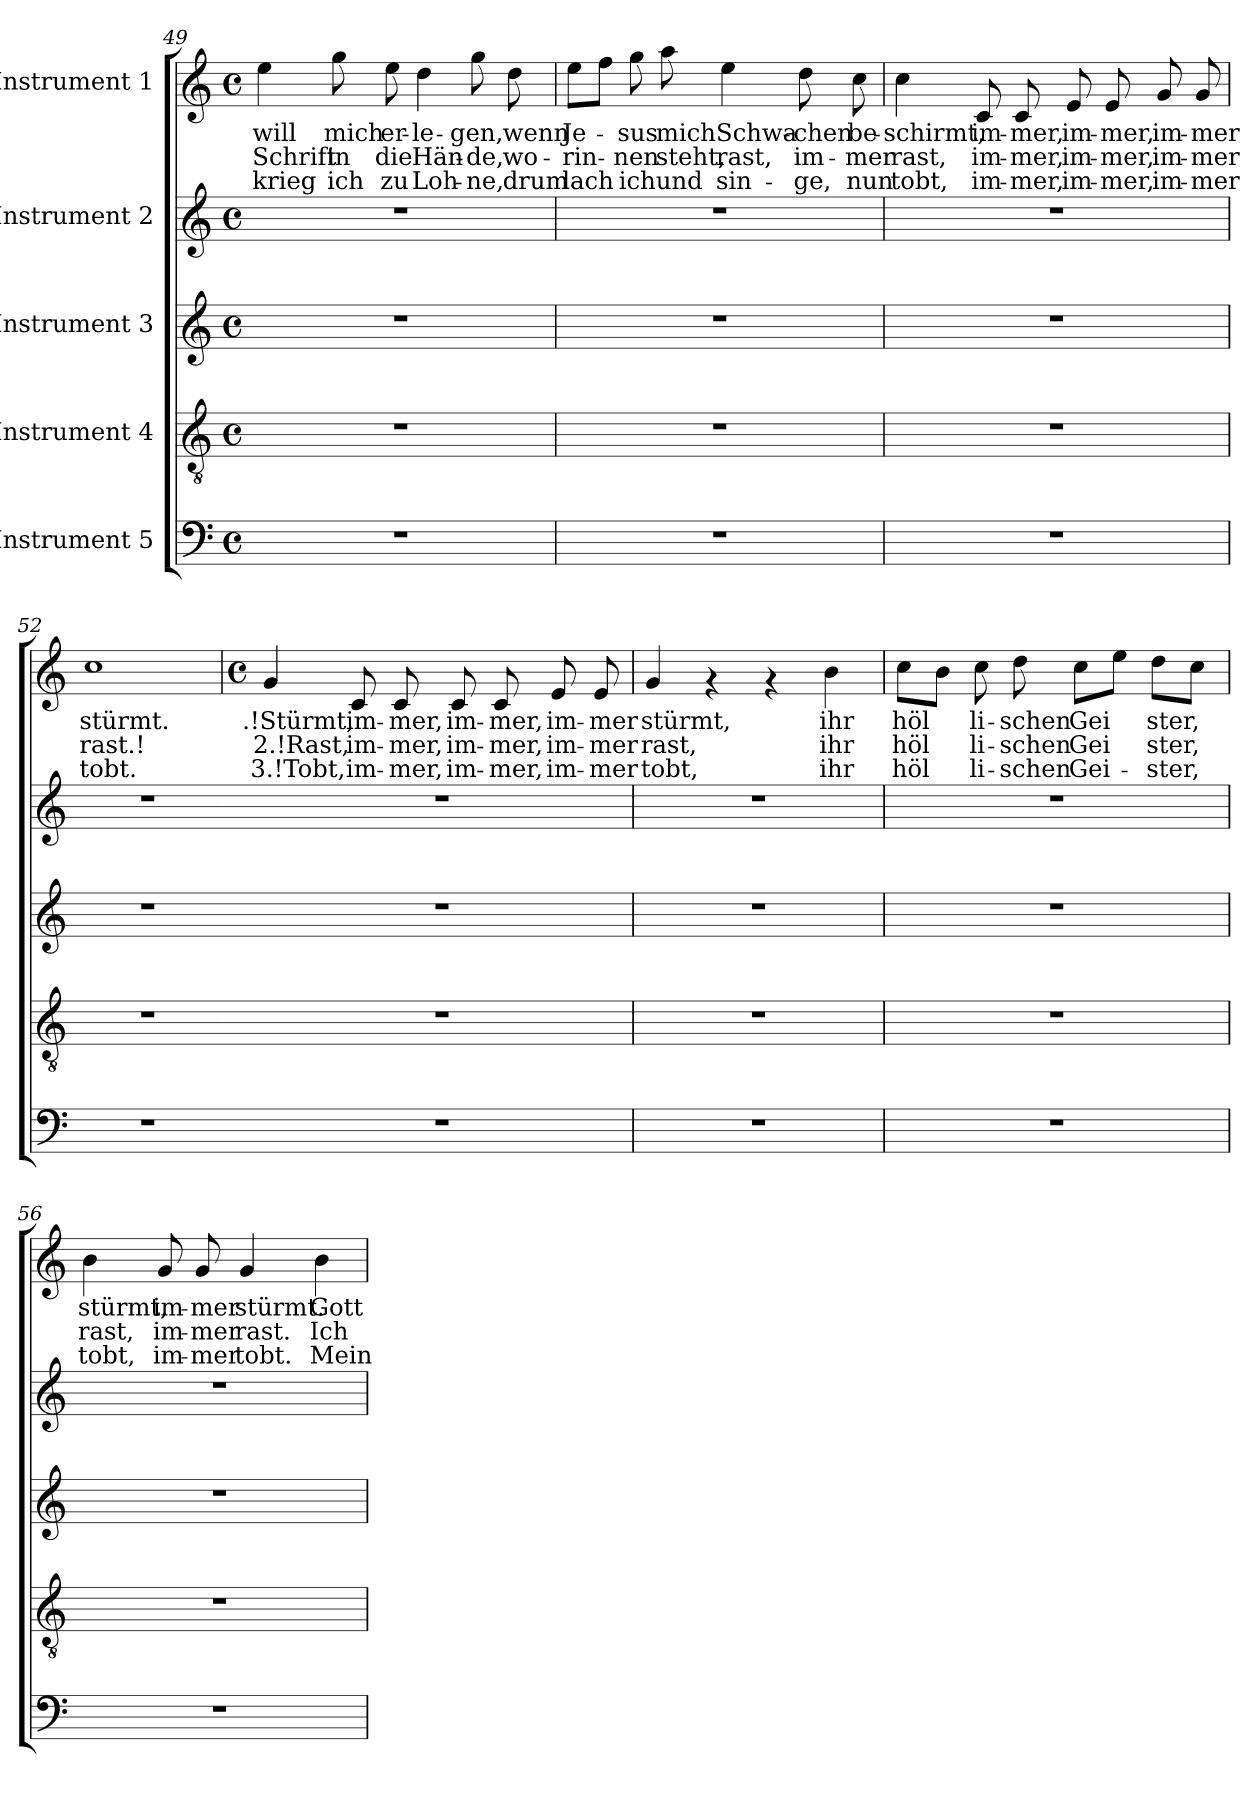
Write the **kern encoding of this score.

**kern	**kern	**kern	**kern	**kern	**text	**text	**text
*part5	*part4	*part3	*part2	*part1	*part1	*part1	*part1
*staff5	*staff4	*staff3	*staff2	*staff1	*staff1	*staff1	*staff1
*I"Instrument 5	*I"Instrument 4	*I"Instrument 3	*I"Instrument 2	*I"Instrument 1	*	*	*
!!LO:LB:g=z
*clefF4	*clefGv2	*clefG2	*clefG2	*clefG2	*	*	*
*k[]	*k[]	*k[]	*k[]	*k[]	*	*	*
*C:	*C:	*C:	*C:	*C:	*	*	*
*M4/4	*M4/4	*M4/4	*M4/4	*M4/4	*	*	*
*met(c)	*met(c)	*met(c)	*met(c)	*met(c)	*	*	*
=49	=49	=49	=49	=49	=49	=49	=49
!	!	!	!	!	!LO:LY:b:cj	!LO:LY:b:cj	!LO:LY:b:cj
1r	1r	1r	1r	4ee\	will	Schrift	krieg
!	!	!	!	!	!LO:LY:b:cj	!LO:LY:b:cj	!LO:LY:b:cj
.	.	.	.	8gg\	mich	in	ich
!	!	!	!	!	!LO:LY:b:cj	!LO:LY:b:cj	!LO:LY:b:cj
.	.	.	.	8ee\	er-	-die	zu
!	!	!	!	!	!LO:LY:b:cj	!LO:LY:b:cj	!LO:LY:b:cj
.	.	.	.	4dd\	le-	-Hän-	-Loh-
!	!	!	!	!	!LO:LY:b:cj	!LO:LY:b:cj	!LO:LY:b:cj
.	.	.	.	8gg\	-gen,	de,	ne,
!	!	!	!	!	!LO:LY:b:cj	!LO:LY:b:cj	!LO:LY:b:cj
.	.	.	.	8dd\	wenn	wo-	-drum
=50	=50	=50	=50	=50	=50	=50	=50
!	!	!	!	!	!LO:LY:b:cj	!LO:LY:b:cj	!LO:LY:b:cj
1r	1r	1r	1r	8ee\L	Je-	-rin-	-lach
!	!	!	!	!	!LO:LY:b:cj	!LO:LY:b:cj	!LO:LY:b:cj
.	.	.	.	8ff\J	.	.	.
!	!	!	!	!	!LO:LY:b:cj	!LO:LY:b:cj	!LO:LY:b:cj
.	.	.	.	8gg\	sus	nen	ich
!	!	!	!	!	!LO:LY:b:cj	!LO:LY:b:cj	!LO:LY:b:cj
.	.	.	.	8aa\	mich	steht,	und
!	!	!	!	!	!LO:LY:b:cj	!LO:LY:b:cj	!LO:LY:b:cj
.	.	.	.	4ee\	Schwa-	-rast,	sin-
!	!	!	!	!	!LO:LY:b:cj	!LO:LY:b:cj	!LO:LY:b:cj
.	.	.	.	8dd\	-chen	im-	-ge,
!	!	!	!	!	!LO:LY:b:cj	!LO:LY:b:cj	!LO:LY:b:cj
.	.	.	.	8cc\	be-	-mer	nun
=51	=51	=51	=51	=51	=51	=51	=51
!	!	!	!	!	!LO:LY:b:cj	!LO:LY:b:cj	!LO:LY:b:cj
1r	1r	1r	1r	4cc\	schirmt,	rast,	tobt,
!	!	!	!	!	!LO:LY:b:cj	!LO:LY:b:cj	!LO:LY:b:cj
.	.	.	.	8c/	im-	-im-	-im-
!	!	!	!	!	!LO:LY:b:cj	!LO:LY:b:cj	!LO:LY:b:cj
.	.	.	.	8c/	-mer,	mer,	mer,
!	!	!	!	!	!LO:LY:b:cj	!LO:LY:b:cj	!LO:LY:b:cj
.	.	.	.	8e/	im-	-im-	-im-
!	!	!	!	!	!LO:LY:b:cj	!LO:LY:b:cj	!LO:LY:b:cj
.	.	.	.	8e/	-mer,	mer,	mer,
!	!	!	!	!	!LO:LY:b:cj	!LO:LY:b:cj	!LO:LY:b:cj
.	.	.	.	8g/	im-	-im-	-im-
!	!	!	!	!	!LO:LY:b:cj	!LO:LY:b:cj	!LO:LY:b:cj
.	.	.	.	8g/	-mer	mer	mer
=52	=52	=52	=52	=52	=52	=52	=52
!	!	!	!	!	!LO:LY:b:cj	!LO:LY:b:cj	!LO:LY:b:cj
1r	1r	1r	1r	1cc	stürmt.	rast.!	tobt.
=53	=53	=53	=53	=53!	=53!	=53!	=53!
*	*	*	*	*M4/4	*	*	*
*	*	*	*	*met(c)	*	*	*
!	!	!	!	!	!LO:LY:b:cj	!LO:LY:b:cj	!LO:LY:b:cj
1r	1r	1r	1r	4g/	.!Stürmt,	2.!Rast,	3.!Tobt,
!	!	!	!	!	!LO:LY:b:cj	!LO:LY:b:cj	!LO:LY:b:cj
.	.	.	.	8c/	im-	-im-	-im-
!	!	!	!	!	!LO:LY:b:cj	!LO:LY:b:cj	!LO:LY:b:cj
.	.	.	.	8c/	-mer,	mer,	mer,
!	!	!	!	!	!LO:LY:b:cj	!LO:LY:b:cj	!LO:LY:b:cj
.	.	.	.	8c/	im-	-im-	-im-
!	!	!	!	!	!LO:LY:b:cj	!LO:LY:b:cj	!LO:LY:b:cj
.	.	.	.	8c/	-mer,	mer,	mer,
!	!	!	!	!	!LO:LY:b:cj	!LO:LY:b:cj	!LO:LY:b:cj
.	.	.	.	8e/	im-	-im-	-im-
!	!	!	!	!	!LO:LY:b:cj	!LO:LY:b:cj	!LO:LY:b:cj
.	.	.	.	8e/	-mer	mer	mer
=54	=54	=54	=54	=54	=54	=54	=54
!	!	!	!	!	!LO:LY:b:cj	!LO:LY:b:cj	!LO:LY:b:cj
1r	1r	1r	1r	4g/	stürmt,	rast,	tobt,
.	.	.	.	4rf	.	.	.
.	.	.	.	4rf	.	.	.
!	!	!	!	!	!LO:LY:b:cj	!LO:LY:b:cj	!LO:LY:b:cj
.	.	.	.	4b\	ihr	ihr	ihr
=55	=55	=55	=55	=55	=55	=55	=55
!	!	!	!	!	!LO:LY:b:cj	!LO:LY:b:cj	!LO:LY:b:cj
1r	1r	1r	1r	8cc\L	höl-	-höl-	-höl-
!	!	!	!	!	!LO:LY:b:cj	!LO:LY:b:cj	!LO:LY:b:cj
.	.	.	.	8b\J	--	--	--
!	!	!	!	!	!LO:LY:b:cj	!LO:LY:b:cj	!LO:LY:b:cj
.	.	.	.	8cc\	-li-	-li-	-li-
!	!	!	!	!	!LO:LY:b:cj	!LO:LY:b:cj	!LO:LY:b:cj
.	.	.	.	8dd\	-schen	schen	schen
!	!	!	!	!	!LO:LY:b:cj	!LO:LY:b:cj	!LO:LY:b:cj
.	.	.	.	8cc\L	Gei-	-Gei-	-Gei-
!	!	!	!	!	!LO:LY:b:cj	!LO:LY:b:cj	!LO:LY:b:cj
.	.	.	.	8ee\J	--	-	.
!	!	!	!	!	!LO:LY:b:cj	!LO:LY:b:cj	!LO:LY:b:cj
.	.	.	.	8dd\L	ster,	ster,	ster,
!	!	!	!	!	!LO:LY:b:cj	!LO:LY:b:cj	!LO:LY:b:cj
.	.	.	.	8cc\J	.	.	.
=56	=56	=56	=56	=56	=56	=56	=56
!	!	!	!	!	!LO:LY:b:cj	!LO:LY:b:cj	!LO:LY:b:cj
1r	1r	1r	1r	4b\	stürmt,	rast,	tobt,
!	!	!	!	!	!LO:LY:b:cj	!LO:LY:b:cj	!LO:LY:b:cj
.	.	.	.	8g/	im-	-im-	-im-
!	!	!	!	!	!LO:LY:b:cj	!LO:LY:b:cj	!LO:LY:b:cj
.	.	.	.	8g/	-mer	mer	mer
!	!	!	!	!	!LO:LY:b:cj	!LO:LY:b:cj	!LO:LY:b:cj
.	.	.	.	4g/	stürmt.	rast.	tobt.
!	!	!	!	!	!LO:LY:b:cj	!LO:LY:b:cj	!LO:LY:b:cj
.	.	.	.	4b\	Gott	Ich	Mein
=	=	=	=	=	=	=	=
*-	*-	*-	*-	*-	*-	*-	*-
